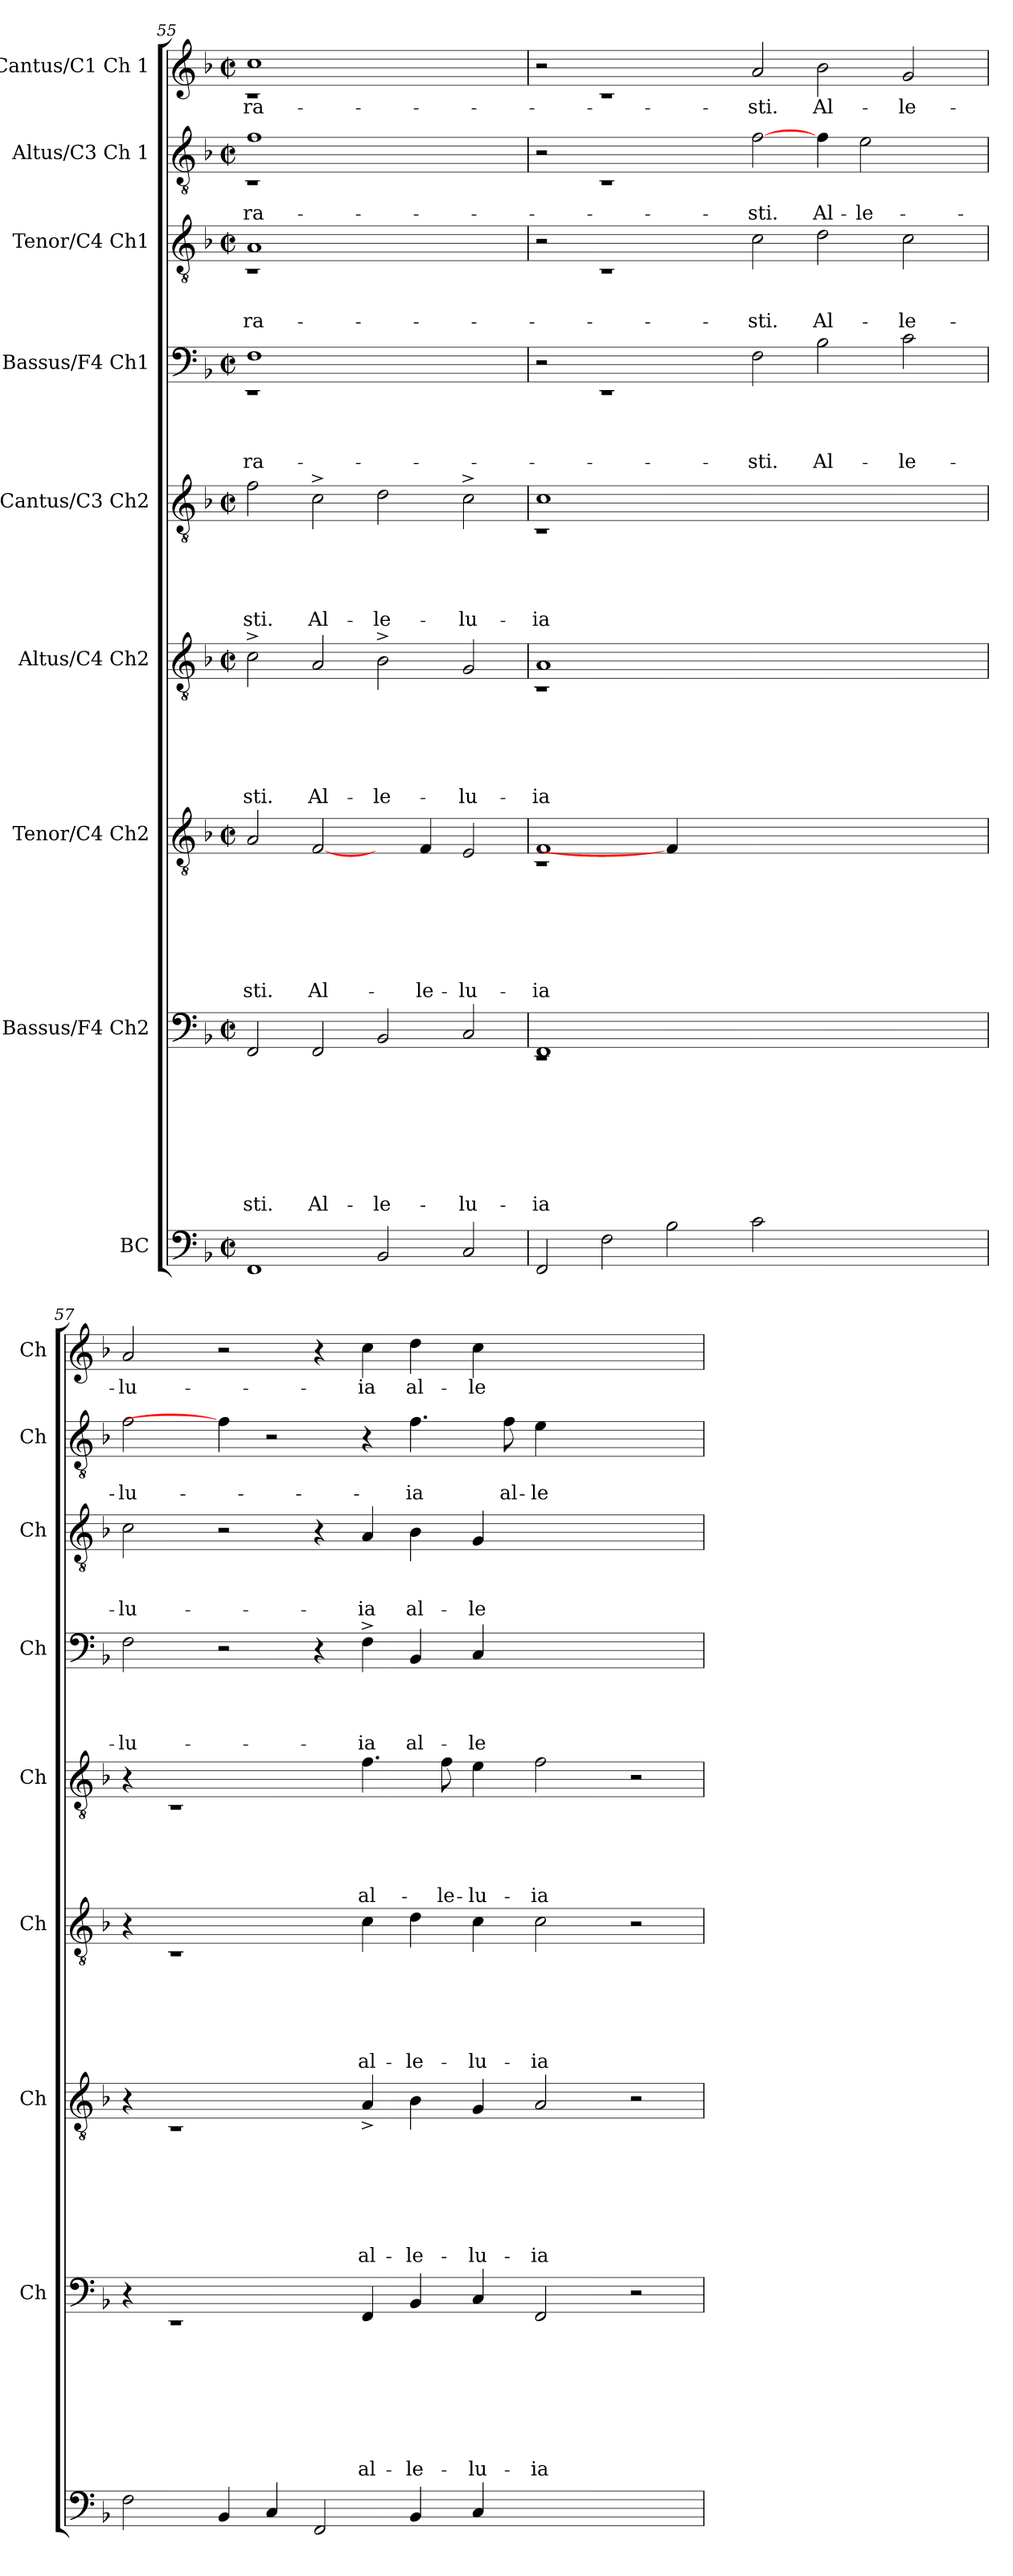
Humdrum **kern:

**kern	**kern	**text	**text	**text	**text	**text	**text	**text	**text	**kern	**text	**text	**text	**text	**text	**text	**text	**kern	**text	**text	**text	**text	**text	**text	**kern	**text	**text	**text	**text	**text	**kern	**text	**text	**text	**text	**kern	**text	**text	**text	**kern	**text	**text	**kern	**text
*part9	*part8	*part8	*part8	*part8	*part8	*part8	*part8	*part8	*part8	*part7	*part7	*part7	*part7	*part7	*part7	*part7	*part7	*part6	*part6	*part6	*part6	*part6	*part6	*part6	*part5	*part5	*part5	*part5	*part5	*part5	*part4	*part4	*part4	*part4	*part4	*part3	*part3	*part3	*part3	*part2	*part2	*part2	*part1	*part1
*staff9	*staff8	*staff8	*staff8	*staff8	*staff8	*staff8	*staff8	*staff8	*staff8	*staff7	*staff7	*staff7	*staff7	*staff7	*staff7	*staff7	*staff7	*staff6	*staff6	*staff6	*staff6	*staff6	*staff6	*staff6	*staff5	*staff5	*staff5	*staff5	*staff5	*staff5	*staff4	*staff4	*staff4	*staff4	*staff4	*staff3	*staff3	*staff3	*staff3	*staff2	*staff2	*staff2	*staff1	*staff1
*I"BC	*I"Bassus/F4 Ch2	*	*	*	*	*	*	*	*	*I"Tenor/C4 Ch2	*	*	*	*	*	*	*	*I"Altus/C4 Ch2	*	*	*	*	*	*	*I"Cantus/C3 Ch2	*	*	*	*	*	*I"Bassus/F4 Ch1	*	*	*	*	*I"Tenor/C4 Ch1	*	*	*	*I"Altus/C3 Ch 1	*	*	*I"Cantus/C1 Ch 1	*
*	*I'Ch	*	*	*	*	*	*	*	*	*I'Ch	*	*	*	*	*	*	*	*I'Ch	*	*	*	*	*	*	*I'Ch	*	*	*	*	*	*I'Ch	*	*	*	*	*I'Ch	*	*	*	*I'Ch	*	*	*I'Ch	*
*clefF4	*clefF4	*	*	*	*	*	*	*	*	*clefGv2	*	*	*	*	*	*	*	*clefGv2	*	*	*	*	*	*	*clefGv2	*	*	*	*	*	*clefF4	*	*	*	*	*clefGv2	*	*	*	*clefGv2	*	*	*clefG2	*
*k[b-]	*k[b-]	*	*	*	*	*	*	*	*	*k[b-]	*	*	*	*	*	*	*	*k[b-]	*	*	*	*	*	*	*k[b-]	*	*	*	*	*	*k[b-]	*	*	*	*	*k[b-]	*	*	*	*k[b-]	*	*	*k[b-]	*
*F:	*F:	*	*	*	*	*	*	*	*	*F:	*	*	*	*	*	*	*	*F:	*	*	*	*	*	*	*F:	*	*	*	*	*	*F:	*	*	*	*	*F:	*	*	*	*F:	*	*	*F:	*
*M2/2	*M2/2	*	*	*	*	*	*	*	*	*M2/2	*	*	*	*	*	*	*	*M2/2	*	*	*	*	*	*	*M2/2	*	*	*	*	*	*M2/2	*	*	*	*	*M2/2	*	*	*	*M2/2	*	*	*M2/2	*
*met(c|)	*met(c|)	*	*	*	*	*	*	*	*	*met(c|)	*	*	*	*	*	*	*	*met(c|)	*	*	*	*	*	*	*met(c|)	*	*	*	*	*	*met(c|)	*	*	*	*	*met(c|)	*	*	*	*met(c|)	*	*	*met(c|)	*
=55	=55	=55	=55	=55	=55	=55	=55	=55	=55	=55	=55	=55	=55	=55	=55	=55	=55	=55	=55	=55	=55	=55	=55	=55	=55	=55	=55	=55	=55	=55	=55	=55	=55	=55	=55	=55	=55	=55	=55	=55	=55	=55	=55	=55
!	!	!	!	!	!	!	!	!	!LO:LY:b	!	!	!	!	!	!	!	!LO:LY:b	!	!	!	!	!	!	!LO:LY:b	!	!	!	!	!	!LO:LY:b	!	!	!	!	!LO:LY:b	!	!	!	!LO:LY:b	!	!	!LO:LY:b	!	!LO:LY:b
*	*	*	*	*	*	*	*	*	*	*	*	*	*	*	*	*	*	*	*	*	*	*	*	*	*	*	*	*	*	*	*^	*	*	*	*	*^	*	*	*	*^	*	*	*^	*
1FF	2FF/	.	.	.	.	.	.	.	-sti.	2A/	.	.	.	.	.	.	-sti.	2c^>\	.	.	.	.	.	-sti.	2f\	.	.	.	.	-sti.	1F	1rEE	.	.	.	-ra-	1A	1rC	.	.	-ra-	1f	1rC	.	-ra-	1cc	1rc	-ra-
!	!	!	!	!	!	!	!	!	!LO:LY:b	!	!	!	!	!	!	!	!LO:LY:b	!	!	!	!	!	!	!LO:LY:b	!	!	!	!	!	!LO:LY:b	!	!	!	!	!	!	!	!	!	!	!	!	!	!	!	!	!	!
.	2FF/	.	.	.	.	.	.	.	Al-	[2F/	.	.	.	.	.	.	Al-	2A/	.	.	.	.	.	Al-	2c^>\	.	.	.	.	Al-	.	.	.	.	.	.	.	.	.	.	.	.	.	.	.	.	.	.
!	!	!	!	!	!	!	!	!	!LO:LY:b	!	!	!	!	!	!	!	!	!	!	!	!	!	!	!LO:LY:b	!	!	!	!	!	!LO:LY:b	!	!	!	!	!	!	!	!	!	!	!	!	!	!	!	!	!	!
2BB-/	2BB-/	.	.	.	.	.	.	.	-le-	4ryy	.	.	.	.	.	.	.	2B-^>\	.	.	.	.	.	-le-	2d\	.	.	.	.	-le-	1ryy	1ryy	.	.	.	.	1ryy	1ryy	.	.	.	1ryy	1ryy	.	.	1ryy	1ryy	.
!	!	!	!	!	!	!	!	!	!	!	!	!	!	!	!	!	!LO:LY:b	!	!	!	!	!	!	!	!	!	!	!	!	!	!	!	!	!	!	!	!	!	!	!	!	!	!	!	!	!	!	!
.	.	.	.	.	.	.	.	.	.	4F/	.	.	.	.	.	.	-le-	.	.	.	.	.	.	.	.	.	.	.	.	.	.	.	.	.	.	.	.	.	.	.	.	.	.	.	.	.	.	.
!	!	!	!	!	!	!	!	!	!LO:LY:b	!	!	!	!	!	!	!	!LO:LY:b	!	!	!	!	!	!	!LO:LY:b	!	!	!	!	!	!LO:LY:b	!	!	!	!	!	!	!	!	!	!	!	!	!	!	!	!	!	!
2C/	2C/	.	.	.	.	.	.	.	-lu-	2E/	.	.	.	.	.	.	-lu-	2G/	.	.	.	.	.	-lu-	2c^>\	.	.	.	.	-lu-	.	.	.	.	.	.	.	.	.	.	.	.	.	.	.	.	.	.
*	*	*	*	*	*	*	*	*	*	*	*	*	*	*	*	*	*	*	*	*	*	*	*	*	*	*	*	*	*	*	*v	*v	*	*	*	*	*	*	*	*	*	*v	*v	*	*	*v	*v	*
*	*	*	*	*	*	*	*	*	*	*	*	*	*	*	*	*	*	*	*	*	*	*	*	*	*	*	*	*	*	*	*	*	*	*	*	*v	*v	*	*	*	*	*	*	*	*
=56	=56	=56	=56	=56	=56	=56	=56	=56	=56	=56	=56	=56	=56	=56	=56	=56	=56	=56	=56	=56	=56	=56	=56	=56	=56	=56	=56	=56	=56	=56	=56	=56	=56	=56	=56	=56	=56	=56	=56	=56	=56	=56	=56	=56
!	!	!	!	!	!	!	!	!	!LO:LY:b	!	!	!	!	!	!	!	!LO:LY:b	!	!	!	!	!	!	!LO:LY:b	!	!	!	!	!	!LO:LY:b	!	!	!	!	!	!	!	!	!	!	!	!	!	!
*	*^	*	*	*	*	*	*	*	*	*^	*	*	*	*	*	*	*	*^	*	*	*	*	*	*	*^	*	*	*	*	*	*	*	*	*	*	*	*	*	*	*	*	*	*	*
2FF/	1FF	1rEE	.	.	.	.	.	.	.	-ia	1F	1rC	.	.	.	.	.	.	-ia	1A	1rC	.	.	.	.	.	-ia	1c	1rC	.	.	.	.	-ia	2r	.	.	.	.	2r	.	.	.	2r	.	.	2r	.
2F\	.	.	.	.	.	.	.	.	.	.	.	.	.	.	.	.	.	.	.	.	.	.	.	.	.	.	.	.	.	.	.	.	.	.	1rEE	.	.	.	.	1rC	.	.	.	1rC	.	.	1rc	.
2B-\	0ryy	0ryy	.	.	.	.	.	.	.	.	4F/]	1..ryy	.	.	.	.	.	.	.	0ryy	0ryy	.	.	.	.	.	.	0ryy	0ryy	.	.	.	.	.	.	.	.	.	.	.	.	.	.	.	.	.	.	.
.	.	.	.	.	.	.	.	.	.	.	1..ryy	.	.	.	.	.	.	.	.	.	.	.	.	.	.	.	.	.	.	.	.	.	.	.	.	.	.	.	.	.	.	.	.	.	.	.	.	.
!	!	!	!	!	!	!	!	!	!	!	!	!	!	!	!	!	!	!	!	!	!	!	!	!	!	!	!	!	!	!	!	!	!	!	!	!	!	!	!LO:LY:b	!	!	!	!LO:LY:b	!	!	!LO:LY:b	!	!LO:LY:b
2c\	.	.	.	.	.	.	.	.	.	.	.	.	.	.	.	.	.	.	.	.	.	.	.	.	.	.	.	.	.	.	.	.	.	.	2F\	.	.	.	-sti.	2c\	.	.	-sti.	[2f\	.	-sti.	2a/	-sti.
!	!	!	!	!	!	!	!	!	!	!	!	!	!	!	!	!	!	!	!	!	!	!	!	!	!	!	!	!	!	!	!	!	!	!	!	!	!	!	!LO:LY:b	!	!	!	!LO:LY:b	!	!	!LO:LY:b	!	!LO:LY:b
1ryy	.	.	.	.	.	.	.	.	.	.	.	.	.	.	.	.	.	.	.	.	.	.	.	.	.	.	.	.	.	.	.	.	.	.	2B-\	.	.	.	Al-	2d\	.	.	Al-	4f\	.	Al-	2b-\	Al-
!	!	!	!	!	!	!	!	!	!	!	!	!	!	!	!	!	!	!	!	!	!	!	!	!	!	!	!	!	!	!	!	!	!	!	!	!	!	!	!	!	!	!	!	!	!	!LO:LY:b	!	!
.	.	.	.	.	.	.	.	.	.	.	.	.	.	.	.	.	.	.	.	.	.	.	.	.	.	.	.	.	.	.	.	.	.	.	.	.	.	.	.	.	.	.	.	2e\	.	-le-	.	.
!	!	!	!	!	!	!	!	!	!	!	!	!	!	!	!	!	!	!	!	!	!	!	!	!	!	!	!	!	!	!	!	!	!	!	!	!	!	!	!LO:LY:b	!	!	!	!LO:LY:b	!	!	!	!	!LO:LY:b
.	.	.	.	.	.	.	.	.	.	.	.	.	.	.	.	.	.	.	.	.	.	.	.	.	.	.	.	.	.	.	.	.	.	.	2c\	.	.	.	-le-	2c\	.	.	-le-	.	.	.	2g/	-le-
.	.	.	.	.	.	.	.	.	.	.	.	4ryy	.	.	.	.	.	.	.	.	.	.	.	.	.	.	.	.	.	.	.	.	.	.	.	.	.	.	.	.	.	.	.	4ryy	.	.	.	.
*	*	*	*	*	*	*	*	*	*	*	*	*	*	*	*	*	*	*	*	*v	*v	*	*	*	*	*	*	*	*	*	*	*	*	*	*	*	*	*	*	*	*	*	*	*	*	*	*	*
*	*v	*v	*	*	*	*	*	*	*	*	*	*	*	*	*	*	*	*	*	*	*	*	*	*	*	*	*v	*v	*	*	*	*	*	*	*	*	*	*	*	*	*	*	*	*	*	*	*
=57	=57	=57	=57	=57	=57	=57	=57	=57	=57	=57	=57	=57	=57	=57	=57	=57	=57	=57	=57	=57	=57	=57	=57	=57	=57	=57	=57	=57	=57	=57	=57	=57	=57	=57	=57	=57	=57	=57	=57	=57	=57	=57	=57	=57	=57
!	!	!	!	!	!	!	!	!	!	!	!	!	!	!	!	!	!	!	!	!	!	!	!	!	!	!	!	!	!	!	!	!	!	!	!	!LO:LY:b	!	!	!	!LO:LY:b	!	!	!LO:LY:b	!	!LO:LY:b
*	*	*	*	*	*	*	*	*	*	*v	*v	*	*	*	*	*	*	*	*	*	*	*	*	*	*	*	*	*	*	*	*	*	*	*	*	*	*	*	*	*	*	*	*	*	*
2F\	4r	.	.	.	.	.	.	.	.	4r	.	.	.	.	.	.	.	4r	.	.	.	.	.	.	4r	.	.	.	.	.	2F\	.	.	.	-lu-	2c\	.	.	-lu-	2f\	.	-lu-	2a/	-lu-
.	1rEE	.	.	.	.	.	.	.	.	1rC	.	.	.	.	.	.	.	1rC	.	.	.	.	.	.	1rC	.	.	.	.	.	.	.	.	.	.	.	.	.	.	.	.	.	.	.
4BB-/	.	.	.	.	.	.	.	.	.	.	.	.	.	.	.	.	.	.	.	.	.	.	.	.	.	.	.	.	.	.	2r	.	.	.	.	2r	.	.	.	4f\]	.	.	2r	.
4C/	.	.	.	.	.	.	.	.	.	.	.	.	.	.	.	.	.	.	.	.	.	.	.	.	.	.	.	.	.	.	.	.	.	.	.	.	.	.	.	2r	.	.	.	.
2FF/	.	.	.	.	.	.	.	.	.	.	.	.	.	.	.	.	.	.	.	.	.	.	.	.	.	.	.	.	.	.	4r	.	.	.	.	4r	.	.	.	.	.	.	4r	.
!	!	!	!	!	!	!	!	!	!LO:LY:b	!	!	!	!	!	!	!	!LO:LY:b	!	!	!	!	!	!	!LO:LY:b	!	!	!	!	!	!LO:LY:b	!	!	!	!	!LO:LY:b	!	!	!	!LO:LY:b	!	!	!	!	!LO:LY:b
.	4FF/	.	.	.	.	.	.	.	al-	4A^</	.	.	.	.	.	.	al-	4c\	.	.	.	.	.	al-	4.f\	.	.	.	.	al-	4F^>\	.	.	.	-ia	4A/	.	.	-ia	4r	.	.	4cc\	-ia
!	!	!	!	!	!	!	!	!	!LO:LY:b	!	!	!	!	!	!	!	!LO:LY:b	!	!	!	!	!	!	!LO:LY:b	!	!	!	!	!	!	!	!	!	!	!LO:LY:b	!	!	!	!LO:LY:b	!	!	!LO:LY:b	!	!LO:LY:b
4BB-/	4BB-/	.	.	.	.	.	.	.	-le-	4B-\	.	.	.	.	.	.	-le-	4d\	.	.	.	.	.	-le-	.	.	.	.	.	.	4BB-/	.	.	.	al-	4B-\	.	.	al-	4.f\	.	-ia	4dd\	al-
!	!	!	!	!	!	!	!	!	!	!	!	!	!	!	!	!	!	!	!	!	!	!	!	!	!	!	!	!	!	!LO:LY:b	!	!	!	!	!	!	!	!	!	!	!	!	!	!
.	.	.	.	.	.	.	.	.	.	.	.	.	.	.	.	.	.	.	.	.	.	.	.	.	8f\	.	.	.	.	-le-	.	.	.	.	.	.	.	.	.	.	.	.	.	.
!	!	!	!	!	!	!	!	!	!LO:LY:b	!	!	!	!	!	!	!	!LO:LY:b	!	!	!	!	!	!	!LO:LY:b	!	!	!	!	!	!LO:LY:b	!	!	!	!	!LO:LY:b	!	!	!	!LO:LY:b	!	!	!	!	!LO:LY:b
4C/	4C/	.	.	.	.	.	.	.	-lu-	4G/	.	.	.	.	.	.	-lu-	4c\	.	.	.	.	.	-lu-	4e\	.	.	.	.	-lu-	4C/	.	.	.	-le-	4G/	.	.	-le-	.	.	.	4cc\	-le-
!	!	!	!	!	!	!	!	!	!	!	!	!	!	!	!	!	!	!	!	!	!	!	!	!	!	!	!	!	!	!	!	!	!	!	!	!	!	!	!	!	!	!LO:LY:b	!	!
.	.	.	.	.	.	.	.	.	.	.	.	.	.	.	.	.	.	.	.	.	.	.	.	.	.	.	.	.	.	.	.	.	.	.	.	.	.	.	.	8f\	.	al-	.	.
!	!	!	!	!	!	!	!	!	!LO:LY:b	!	!	!	!	!	!	!	!LO:LY:b	!	!	!	!	!	!	!LO:LY:b	!	!	!	!	!	!LO:LY:b	!	!	!	!	!	!	!	!	!	!	!	!LO:LY:b	!	!
1ryy	2FF/	.	.	.	.	.	.	.	-ia	2A/	.	.	.	.	.	.	-ia	2c\	.	.	.	.	.	-ia	2f\	.	.	.	.	-ia	1ryy	.	.	.	.	1ryy	.	.	.	4e\	.	-le-	1ryy	.
.	.	.	.	.	.	.	.	.	.	.	.	.	.	.	.	.	.	.	.	.	.	.	.	.	.	.	.	.	.	.	.	.	.	.	.	.	.	.	.	2.ryy	.	.	.	.
.	2r	.	.	.	.	.	.	.	.	2r	.	.	.	.	.	.	.	2r	.	.	.	.	.	.	2r	.	.	.	.	.	.	.	.	.	.	.	.	.	.	.	.	.	.	.
=	=	=	=	=	=	=	=	=	=	=	=	=	=	=	=	=	=	=	=	=	=	=	=	=	=	=	=	=	=	=	=	=	=	=	=	=	=	=	=	=	=	=	=	=
*-	*-	*-	*-	*-	*-	*-	*-	*-	*-	*-	*-	*-	*-	*-	*-	*-	*-	*-	*-	*-	*-	*-	*-	*-	*-	*-	*-	*-	*-	*-	*-	*-	*-	*-	*-	*-	*-	*-	*-	*-	*-	*-	*-	*-
